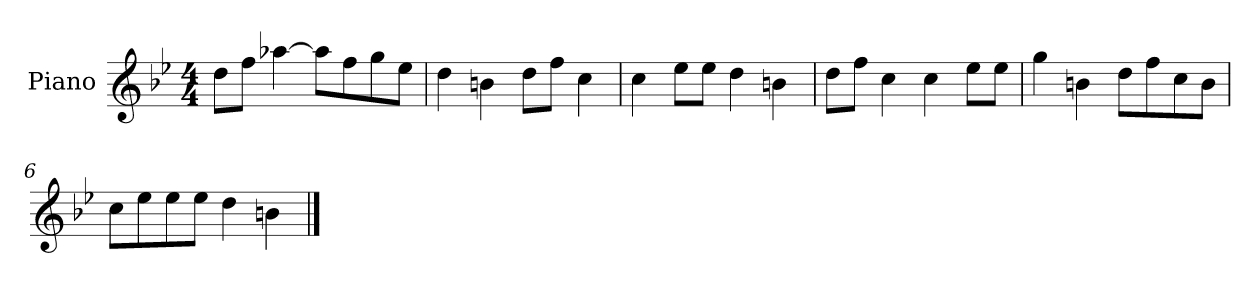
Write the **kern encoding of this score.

**kern
*part1
*staff1
*I"Piano
*I'P-no
*clefG2
*k[b-e-]
*M4/4
*MM90
=1
8dd\L
8ff\J
[4aa-X\
8aa-\L]
8ff\
8gg\
8ee-\J
=2
4dd\
4bn\
8dd\L
8ff\J
4cc\
=3
4cc\
8ee-\L
8ee-\J
4dd\
4bn\
=4
8dd\L
8ff\J
4cc\
4cc\
8ee-\L
8ee-\J
=5
4gg\
4bn\
8dd\L
8ff\
8cc\
8b\J
!!LO:LB:g=z
=6
8cc\L
8ee-\
8ee-\
8ee-\J
4dd\
4bn\
==
*-
